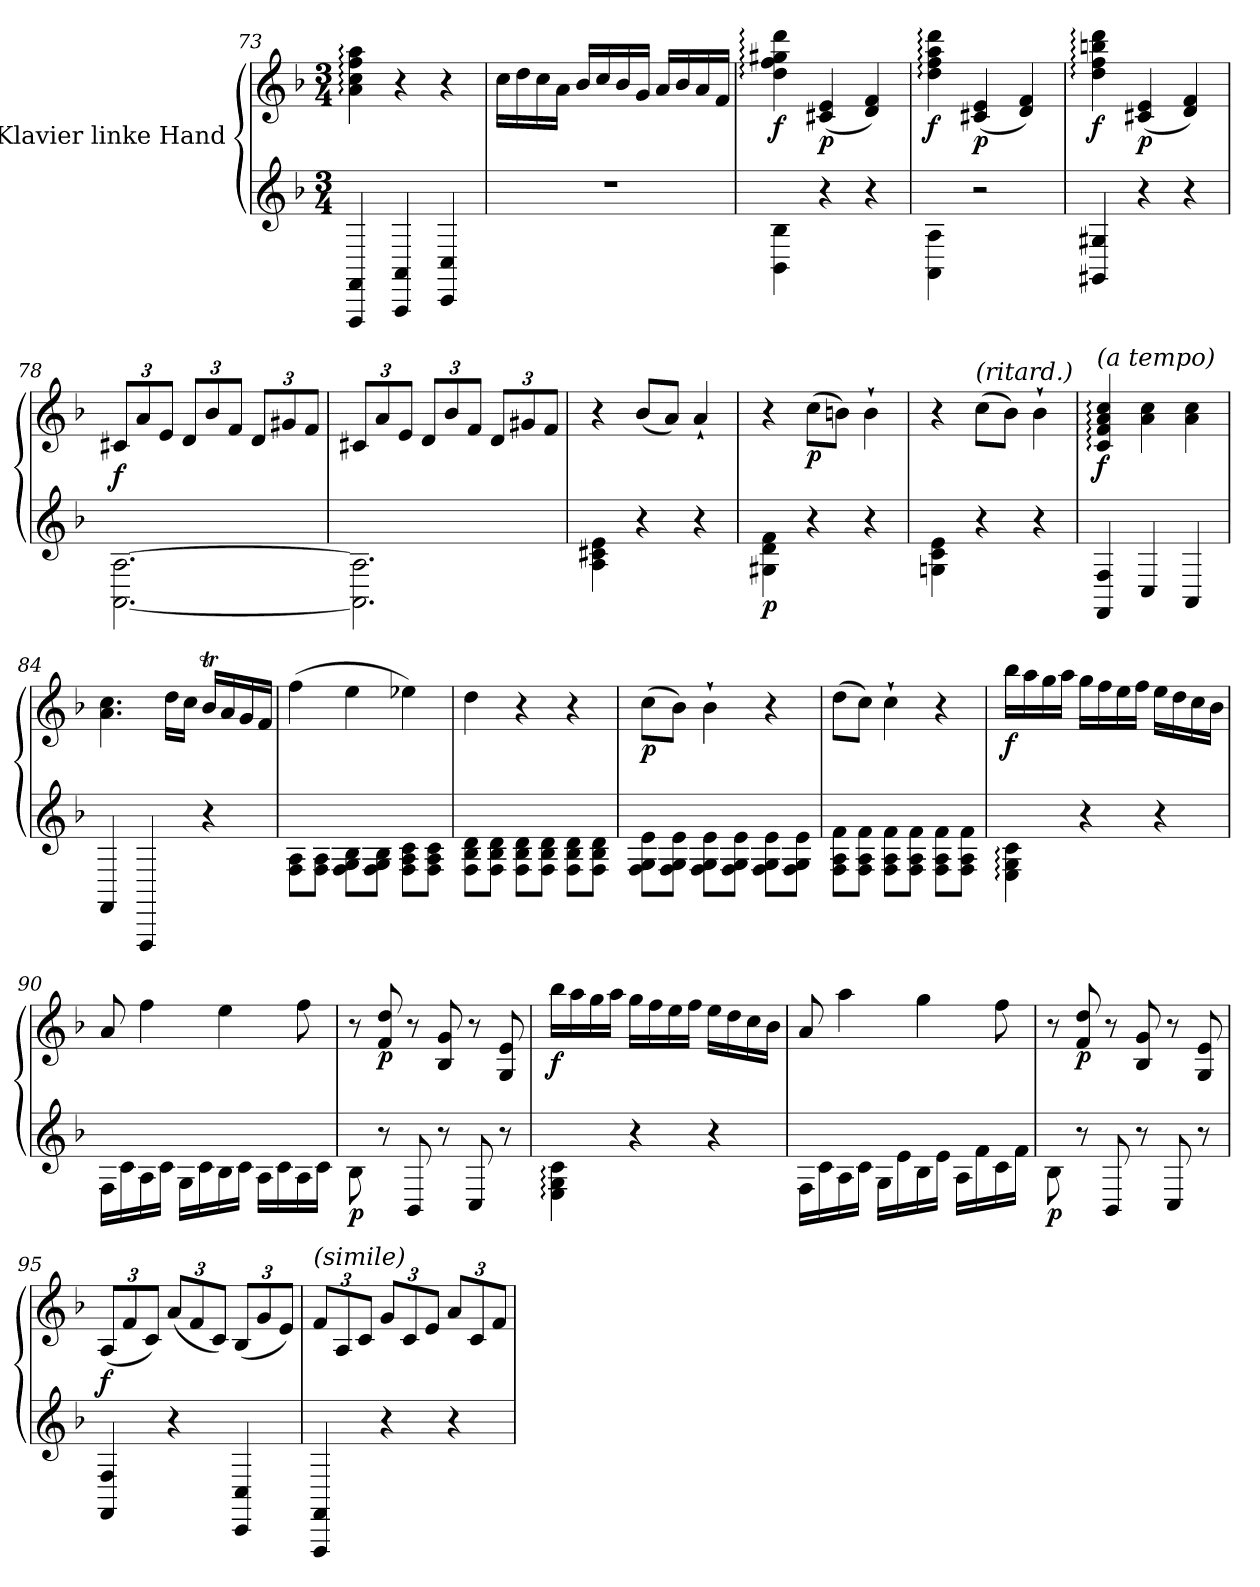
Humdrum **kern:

**kern	**kern	**dynam
*part1	*part1	*part1
*staff2	*staff1	*staff1/2
*I"Klavier linke Hand	*	*
*clefG2	*clefG2	*
*k[b-]	*k[b-]	*
*M3/4	*M3/4	*
=73	=73	=73
4FFF/ 4FF/	4a\: 4cc\: 4ff\: 4aa\:	.
4AAA/ 4AA/	4r	.
4CC/ 4C/	4r	.
=74	=74	=74
2.r	16cc\LL	.
.	16dd\	.
.	16cc\	.
.	16a\JJ	.
.	16b-/LL	.
.	16cc/	.
.	16b-/	.
.	16g/JJ	.
.	16a/LL	.
.	16b-/	.
.	16a/	.
.	16f/JJ	.
=75	=75	=75
!	!	!LO:DY:b
4BB-\ 4B-\	4dd\: 4ff\: 4gg#X\: 4ddd\:	f
!	!	!LO:DY:b
4r	(<4c#X/ 4e/	p
4r	4d/ 4f/)	.
=76	=76	=76
!	!	!LO:DY:b
4AA\ 4A\	4dd\: 4ff\: 4aa\: 4ddd\:	f
!	!	!LO:DY:b
2r	(<4c#X/ 4e/	p
.	4d/ 4f/)	.
=77	=77	=77
!	!	!LO:DY:b
4GG#X/ 4G#X/	4dd\: 4ff\: 4bbn\: 4ddd\:	f
!	!	!LO:DY:b
4r	(<4c#X/ 4e/	p
4r	4d/ 4f/)	.
=78	=78	=78
*	*Xbrackettup	*
!	!	!LO:DY:b
[2.AA\ [2.A\	12c#X/L	f
.	12a/	.
.	12e/J	.
.	12d/L	.
.	12b-/	.
.	12f/J	.
.	12d/L	.
.	12g#X/	.
.	12f/J	.
=79	=79	=79
2.AA\] 2.A\]	12c#X/L	.
.	12a/	.
.	12e/J	.
.	12d/L	.
.	12b-/	.
.	12f/J	.
.	12d/L	.
.	12g#X/	.
.	12f/J	.
=80	=80	=80
4A\ 4c#X\ 4e\	4r	.
4r	(<8b-/L	.
.	8a/J)	.
4r	4a`/	.
=81	=81	=81
!	!	!LO:DY:b=2
4G#X\ 4d\ 4f\	4r	p
!	!	!LO:DY:b
4r	(>8cc\L	p
.	8bn\J)	.
4r	4b`\	.
=82	=82	=82
4Gn\ 4c\ 4e\	4r	.
!	!LO:TX:a:i:t=(ritard.)	!
4r	(>8cc\L	.
.	8b-\J)	.
4r	4b-`\	.
=83	=83	=83
!	!LO:TX:a:i:t=(a tempo)	!
!	!	!LO:DY:b
4FF/ 4F/	4c/: 4f/: 4a/: 4cc/:	f
4C/	4a\ 4cc\	.
4AA/	4a\ 4cc\	.
=84	=84	=84
4FF/	4.a\ 4.cc\	.
4FFF/	.	.
.	16dd\LL	.
.	16cc\JJ	.
4r	16b-T/LL	.
.	16a/	.
.	16g/	.
.	16f/JJ	.
=85	=85	=85
8F\ 8A\L	(>4ff\	.
8F\ 8A\J	.	.
8F\ 8G\ 8B-\L	4ee\	.
8F\ 8G\ 8B-\J	.	.
8F\ 8A\ 8c\L	4ee-X\)	.
8F\ 8A\ 8c\J	.	.
=86	=86	=86
8F\ 8B-\ 8d\L	4dd\	.
8F\ 8B-\ 8d\J	.	.
8F\ 8B-\ 8d\L	4r	.
8F\ 8B-\ 8d\J	.	.
8F\ 8B-\ 8d\L	4r	.
8F\ 8B-\ 8d\J	.	.
=87	=87	=87
!	!	!LO:DY:b
8F\ 8G\ 8e\L	(>8cc\L	p
8F\ 8G\ 8e\J	8b-\J)	.
8F\ 8G\ 8e\L	4b-`\	.
8F\ 8G\ 8e\J	.	.
8F\ 8G\ 8e\L	4r	.
8F\ 8G\ 8e\J	.	.
=88	=88	=88
8F\ 8A\ 8f\L	(>8dd\L	.
8F\ 8A\ 8f\J	8cc\J)	.
8F\ 8A\ 8f\L	4cc`\	.
8F\ 8A\ 8f\J	.	.
8F\ 8A\ 8f\L	4r	.
8F\ 8A\ 8f\J	.	.
=89	=89	=89
!	!	!LO:DY:b
4E\: 4G\: 4c\:	16bb-\LL	f
.	16aa\	.
.	16gg\	.
.	16aa\JJ	.
4r	16gg\LL	.
.	16ff\	.
.	16ee\	.
.	16ff\JJ	.
4r	16ee\LL	.
.	16dd\	.
.	16cc\	.
.	16b-\JJ	.
=90	=90	=90
16F\LL	8a/	.
16c\	.	.
16A\	4ff\	.
16c\JJ	.	.
16G\LL	.	.
16c\	.	.
16B-\	4ee\	.
16c\JJ	.	.
16A\LL	.	.
16c\	.	.
16A\	8ff\	.
16c\JJ	.	.
=91	=91	=91
!	!	!LO:DY:b=2
8B-\	8r	p
!	!	!LO:DY:b
8r	8f/ 8dd/	p
8BB-/	8r	.
8r	8B-/ 8g/	.
8C/	8r	.
8r	8G/ 8e/	.
=92	=92	=92
!	!	!LO:DY:b
4E\: 4G\: 4c\:	16bb-\LL	f
.	16aa\	.
.	16gg\	.
.	16aa\JJ	.
4r	16gg\LL	.
.	16ff\	.
.	16ee\	.
.	16ff\JJ	.
4r	16ee\LL	.
.	16dd\	.
.	16cc\	.
.	16b-\JJ	.
=93	=93	=93
16F\LL	8a/	.
16c\	.	.
16A\	4aa\	.
16c\JJ	.	.
16G\LL	.	.
16e\	.	.
16B-\	4gg\	.
16e\JJ	.	.
16A\LL	.	.
16f\	.	.
16c\	8ff\	.
16f\JJ	.	.
=94	=94	=94
!	!	!LO:DY:b=2
8B-\	8r	p
!	!	!LO:DY:b
8r	8f/ 8dd/	p
8BB-/	8r	.
8r	8B-/ 8g/	.
8C/	8r	.
8r	8G/ 8e/	.
=95	=95	=95
!	!	!LO:DY:a=2
4FF/ 4F/	(<12A/L	f
.	12f/	.
.	12c/J)	.
4r	(<12a/L	.
.	12f/	.
.	12c/J)	.
4CC/ 4C/	(<12B-/L	.
.	12g/	.
.	12e/J)	.
=96	=96	=96
!	!LO:TX:a:i:t=(simile)	!
4FFF/ 4FF/	12f/L	.
.	12A/	.
.	12c/J	.
4r	12g/L	.
.	12c/	.
.	12e/J	.
4r	12a/L	.
.	12c/	.
.	12f/J	.
=	=	=
*-	*-	*-
